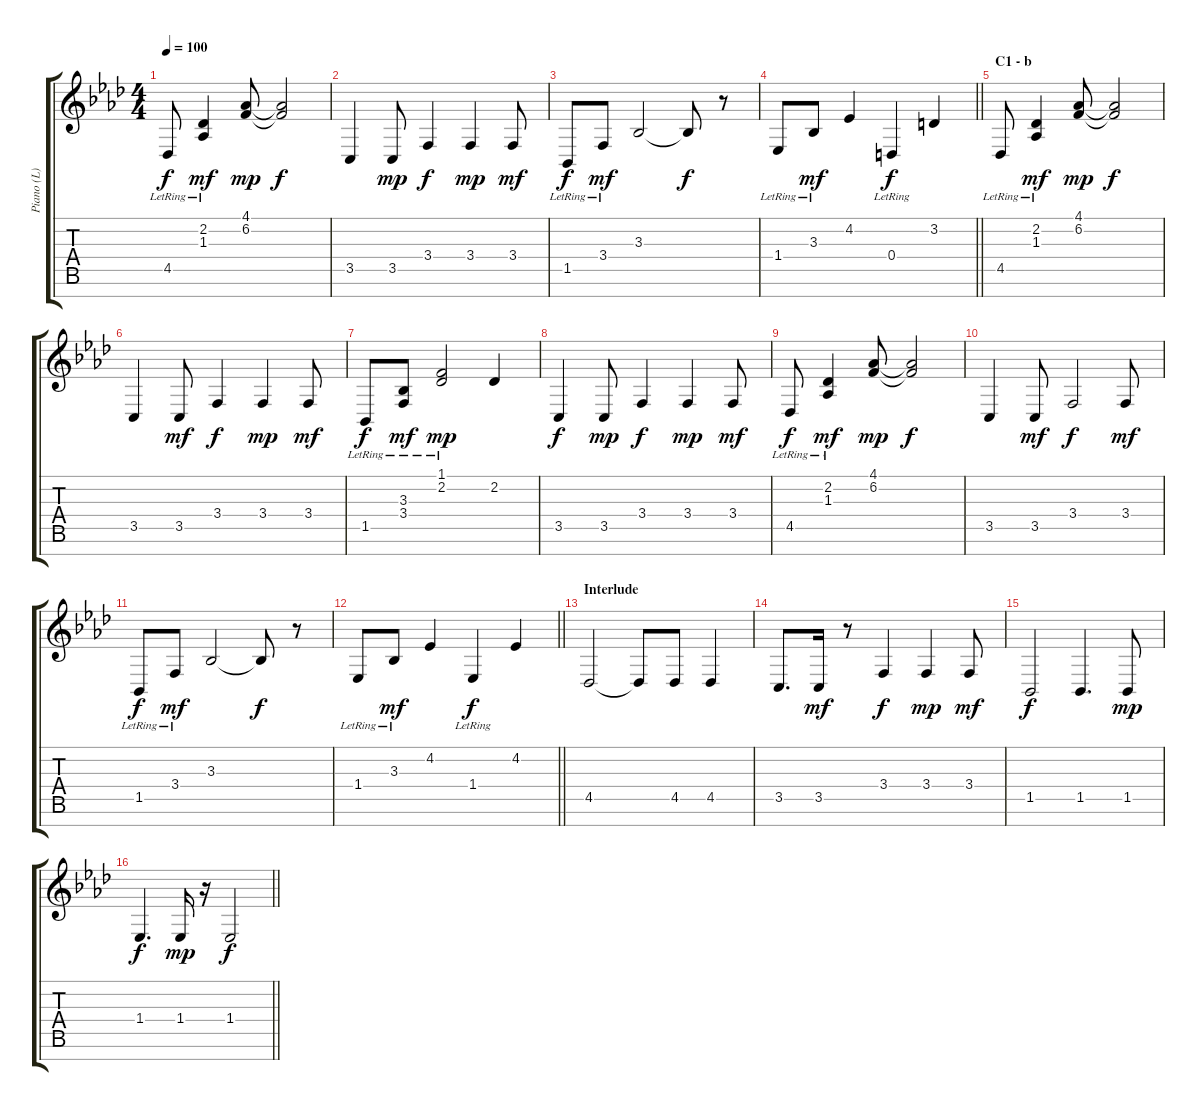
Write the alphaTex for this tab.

\track ("Piano (L)" "Piano (L)") {instrument acousticgrandpiano}
\staff {score tabs}
\tuning (E4 B3 G3 D3 A2 E2 B1) {hide}
\ts (4 4)
\tempo 100
\clef g2
\ks ab
4.5{lr}.8{dy f} (2.2{lr} 1.3{lr}).4{dy mf} (4.1 6.2).8{dy mp} (4.1{t} 6.2{t}).2{dy f} |
3.5.4 3.5.8{dy mp} 3.4.4{dy f} 3.4.4{dy mp} 3.4.8{dy mf} |
1.5{lr}.8{dy f} 3.4{lr}.8{dy mf} 3.3.2 3.3{t}.8{dy f} r.8 |
\barLineRight lightlight
1.4{lr}.8 3.3{lr}.8{dy mf} 4.2.4 0.4{lr}.4{dy f} 3.2.4 |
\section ("" "C1 - b")
4.5{lr}.8 (2.2{lr} 1.3{lr}).4{dy mf} (4.1 6.2).8{dy mp} (4.1{t} 6.2{t}).2{dy f} |
3.5.4 3.5.8{dy mf} 3.4.4{dy f} 3.4.4{dy mp} 3.4.8{dy mf} |
1.5{lr}.8{dy f} (3.3{lr} 3.4{lr}).8{dy mf} (1.1 2.2{lr}).2{dy mp} 2.2.4 |
3.5.4{dy f} 3.5.8{dy mp} 3.4.4{dy f} 3.4.4{dy mp} 3.4.8{dy mf} |
4.5{lr}.8{dy f} (2.2{lr} 1.3{lr}).4{dy mf} (4.1 6.2).8{dy mp} (4.1{t} 6.2{t}).2{dy f} |
3.5.4 3.5.8{dy mf} 3.4.2{dy f} 3.4.8{dy mf} |
1.5{lr}.8{dy f} 3.4{lr}.8{dy mf} 3.3.2 3.3{t}.8{dy f} r.8 |
\barLineRight lightlight
1.4{lr}.8 3.3{lr}.8{dy mf} 4.2.4 1.4{lr}.4{dy f} 4.2.4 |
\section ("" "Interlude")
4.5.2 4.5{t}.8 4.5.8 4.5.4 |
3.5.8{d} 3.5.16{dy mf} r.8 3.4.4{dy f} 3.4.4{dy mp} 3.4.8{dy mf} |
1.5.2{dy f} 1.5.4{d} 1.5.8{dy mp} |
\barLineRight lightlight
1.4.4{d dy f} 1.4.16{dy mp} r.16 1.4.2{dy f}
